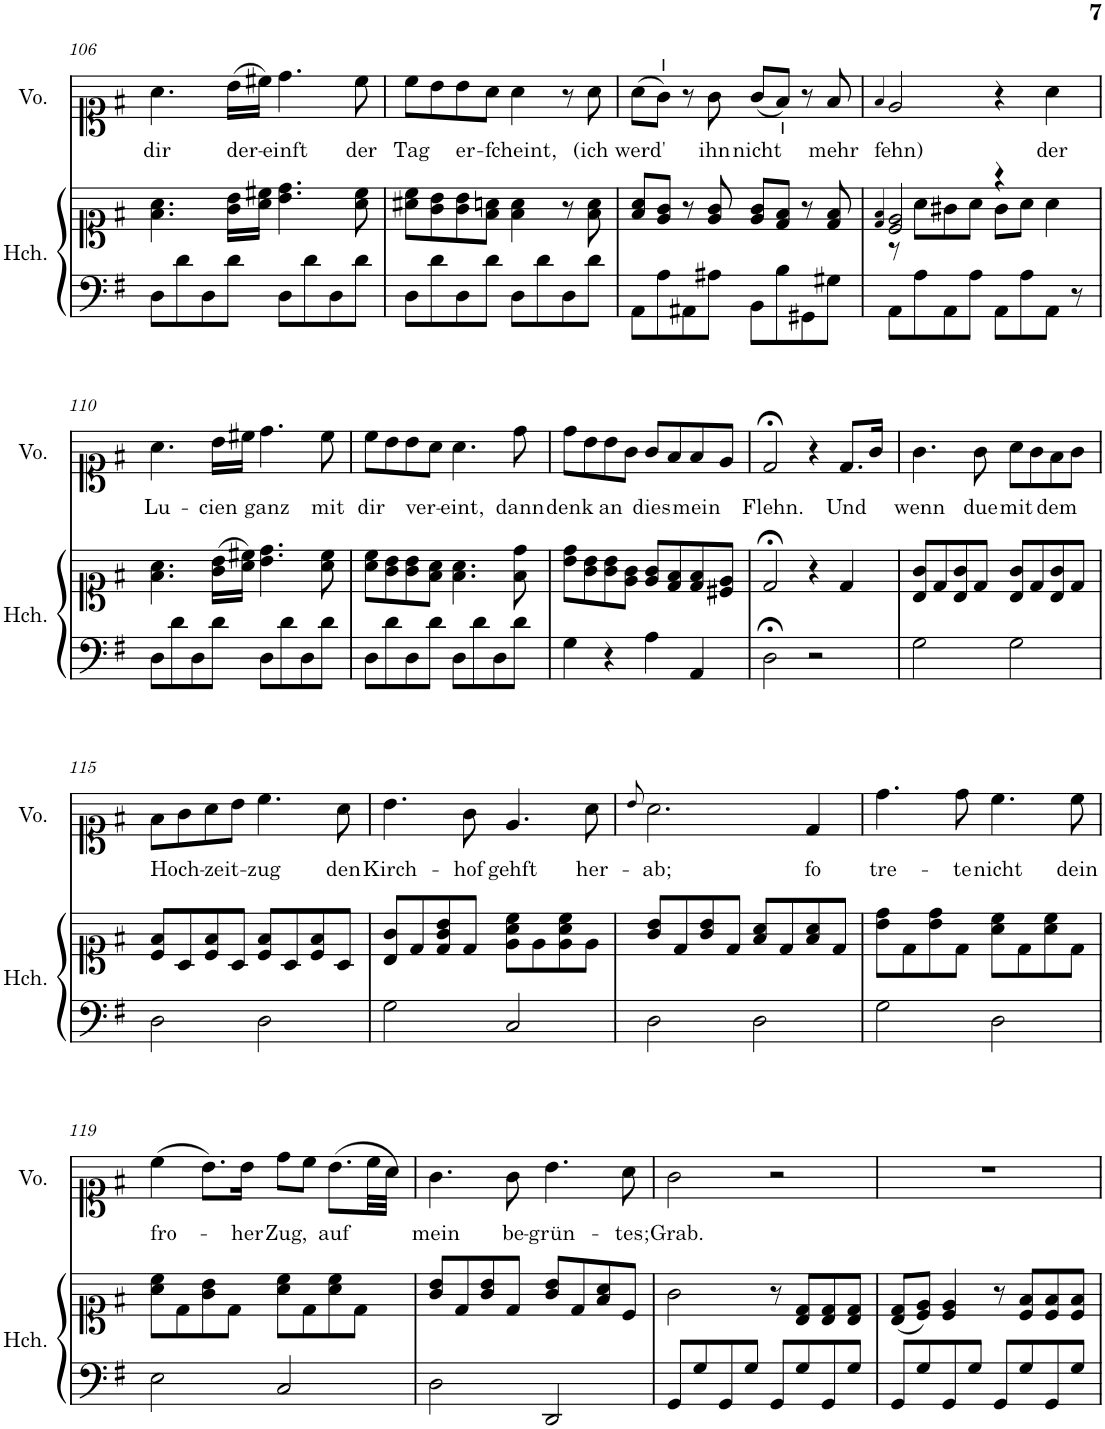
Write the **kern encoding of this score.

**kern	**kern	**kern	**text
*part2	*part2	*part1	*part1
*staff3	*staff2	*staff1	*staff1
*I"Harpsichord	*	*I"Voice	*
*I'Hch.	*	*I'Vo.	*
!!LO:PB:g=z
*clefF4	*clefC1	*clefC1	*
*k[f#]	*k[f#]	*k[f#]	*
*M4/4	*M4/4	*M4/4	*
*met(c)	*met(c)	*met(c)	*
=106	=106	=106	=106
!	!	!	!LO:LY:b
8D\L	4.f#\ 4.a\	4.a\	dir
8d\	.	.	.
8D\	.	.	.
!	!	!	!LO:LY:b
8d\J	16g\ 16b\LL	(16b\LL	der-
.	16a\ 16cc#X\JJ	16cc#X\JJ)	.
!	!	!	!LO:LY:b
8D\L	4.b\ 4.dd\	4.dd\	-einft
8d\	.	.	.
8D\	.	.	.
!	!	!	!LO:LY:b
8d\J	8a\ 8cc#\	8cc#\	der
=107	=107	=107	=107
!	!	!	!LO:LY:b
8D\L	8a#X\ 8cc\L	8cc\L	Tag
8d\	8g\ 8b\	8b\	.
!	!	!	!LO:LY:b
8D\	8g\ 8b\	8b\	er-
8d\J	8f#\ 8an\J	8a\J	.
!	!	!	!LO:LY:b
8D\L	4f#\ 4a\	4a\	-fcheint,
8d\	.	.	.
8D\	8r	8r	.
!	!	!	!LO:LY:b
8d\J	8f#\ 8a\	8a\	(ich
=108	=108	=108	=108
!	!	!	!LO:LY:b
8AA\L	8f#/ 8a/L	(8a\L	werd'
8A\	8e/ 8g/J	8g\J)	.
8AA#X\	8r	8r	.
!	!	!	!LO:LY:b
8A#X\J	8e/ 8g/	8g\	ihn
!	!	!	!LO:LY:b
8BB\L	8e/ 8g/L	(8g/L	nicht
8B\	8d/ 8f#/J	8f#/J)	.
8GG#X\	8r	8r	.
!	!	!	!LO:LY:b
8G#X\J	8d/ 8f#/	8f#/	mehr
=109	=109	=109	=109
.	4qd/ 4qf#/	4qf#/	.
*	*^	*	*
!	!	!	!	!LO:LY:b
8AA\L	2c/ 2e/	8r	2e/	fehn)
8A\	.	8a\L	.	.
8AA\	.	8g#X\	.	.
8A\J	.	8a\J	.	.
8AA\L	4r	8g#\L	4r	.
8A\	.	8a\J	.	.
!	!	!	!	!LO:LY:b
8AA\J	4a\	4ryy	4a\	der
8r	.	.	.	.
*	*v	*v	*	*
!!LO:LB:g=z
=110	=110	=110	=110
!	!	!	!LO:LY:b
8D\L	4.f#\ 4.a\	4.a\	Lu-
8d\	.	.	.
8D\	.	.	.
!	!	!	!LO:LY:b
8d\J	(16g\ 16b\LL	16b\LL	-cien
.	16a\ 16cc#X\JJ)	16cc#X\JJ	.
!	!	!	!LO:LY:b
8D\L	4.b\ 4.dd\	4.dd\	ganz
8d\	.	.	.
8D\	.	.	.
!	!	!	!LO:LY:b
8d\J	8a\ 8cc#\	8cc#\	mit
=111	=111	=111	=111
!	!	!	!LO:LY:b
8D\L	8a\ 8cc\L	8cc\L	dir
8d\	8g\ 8b\	8b\	.
!	!	!	!LO:LY:b
8D\	8g\ 8b\	8b\	ver-
8d\J	8f#\ 8a\J	8a\J	.
!	!	!	!LO:LY:b
8D\L	4.f#\ 4.a\	4.a\	-eint,
8d\	.	.	.
8D\	.	.	.
!	!	!	!LO:LY:b
8d\J	8f#\ 8dd\	8dd\	dann
=112	=112	=112	=112
!	!	!	!LO:LY:b
4G\	8b\ 8dd\L	8dd\L	denk
.	8g\ 8b\	8b\	.
!	!	!	!LO:LY:b
4r	8g\ 8b\	8b\	an
.	8e\ 8g\J	8g\J	.
!	!	!	!LO:LY:b
4A\	8e/ 8g/L	8g/L	dies
.	8d/ 8f#/	8f#/	.
!	!	!	!LO:LY:b
4AA/	8d/ 8f#/	8f#/	mein
.	8c#X/ 8e/J	8e/J	.
=113	=113	=113	=113
!	!	!	!LO:LY:b
2D;<\	2d;</	2d;</	Flehn.
2r	4r	4r	.
!	!	!	!LO:LY:b
.	4d/	8.d/L	Und
.	.	16g/Jk	.
=114	=114	=114	=114
!	!	!	!LO:LY:b
2G\	8B/ 8g/L	4.g\	wenn
.	8d/	.	.
.	8B/ 8g/	.	.
!	!	!	!LO:LY:b
.	8d/J	8g\	due
!	!	!	!LO:LY:b
2G\	8B/ 8g/L	8a\L	mit
.	8d/	8g\	.
!	!	!	!LO:LY:b
.	8B/ 8g/	8f#\	dem
.	8d/J	8g\J	.
!!LO:LB:g=z
=115	=115	=115	=115
!	!	!	!LO:LY:b
2D\	8c/ 8f#/L	8f#\L	Hoch-
.	8A/	8g\	.
!	!	!	!LO:LY:b
.	8c/ 8f#/	8a\	-zeit-
.	8A/J	8b\J	.
!	!	!	!LO:LY:b
2D\	8c/ 8f#/L	4.cc\	-zug
.	8A/	.	.
.	8c/ 8f#/	.	.
!	!	!	!LO:LY:b
.	8A/J	8a\	den
=116	=116	=116	=116
!	!	!	!LO:LY:b
2G\	8B/ 8g/L	4.b\	Kirch-
.	8d/	.	.
.	8d/ 8g/ 8b/	.	.
!	!	!	!LO:LY:b
.	8d/J	8g\	-hof
!	!	!	!LO:LY:b
2C/	8e\ 8a\ 8cc\L	4.e/	gehft
.	8e\	.	.
.	8e\ 8a\ 8cc\	.	.
!	!	!	!LO:LY:b
.	8e\J	8a\	her-
=117	=117	=117	=117
.	.	8qb/	.
!	!	!	!LO:LY:b
2D\	8g/ 8b/L	2.a\	-ab;
.	8d/	.	.
.	8g/ 8b/	.	.
.	8d/J	.	.
2D\	8f#/ 8a/L	.	.
.	8d/	.	.
!	!	!	!LO:LY:b
.	8f#/ 8a/	4d/	fo
.	8d/J	.	.
=118	=118	=118	=118
!	!	!	!LO:LY:b
2G\	8b\ 8dd\L	4.dd\	tre-
.	8d\	.	.
.	8b\ 8dd\	.	.
!	!	!	!LO:LY:b
.	8d\J	8dd\	-te
!	!	!	!LO:LY:b
2D\	8a\ 8cc\L	4.cc\	nicht
.	8d\	.	.
.	8a\ 8cc\	.	.
!	!	!	!LO:LY:b
.	8d\J	8cc\	dein
!!LO:LB:g=z
=119	=119	=119	=119
!	!	!	!LO:LY:b
2E\	8a\ 8cc\L	(4cc\	fro-
.	8d\	.	.
.	8g\ 8b\	8.b\L)	.
.	8d\J	.	.
!	!	!	!LO:LY:b
.	.	16b\Jk	-her
!	!	!	!LO:LY:b
2C/	8a\ 8cc\L	8dd\L	Zug,
.	8d\	8cc\J	.
!	!	!	!LO:LY:b
.	8a\ 8cc\	(8.b\L	auf
.	8d\J	.	.
.	.	32cc\LL	.
.	.	32a\JJJ)	.
=120	=120	=120	=120
!	!	!	!LO:LY:b
2D\	8g/ 8b/L	4.g\	mein
.	8d/	.	.
.	8g/ 8b/	.	.
!	!	!	!LO:LY:b
.	8d/J	8g\	be-
!	!	!	!LO:LY:b
2DD/	8g/ 8b/L	4.b\	-grün-
.	8d/	.	.
.	8f#/ 8a/	.	.
!	!	!	!LO:LY:b
.	8c/J	8a\	-tes;
=121	=121	=121	=121
!	!	!	!LO:LY:b
8GG/L	2g\	2g\	Grab.
8G/	.	.	.
8GG/	.	.	.
8G/J	.	.	.
8GG/L	8r	2r	.
8G/	8B/ 8d/L	.	.
8GG/	8B/ 8d/	.	.
8G/J	8B/ 8d/J	.	.
=122	=122	=122	=122
8GG/L	(8B/ 8d/L	1r	.
8G/	8c/ 8e/J)	.	.
8GG/	4c/ 4e/	.	.
8G/J	.	.	.
8GG/L	8r	.	.
8G/	8c/ 8f#/L	.	.
8GG/	8c/ 8f#/	.	.
8G/J	8c/ 8f#/J	.	.
=	=	=	=
*-	*-	*-	*-
